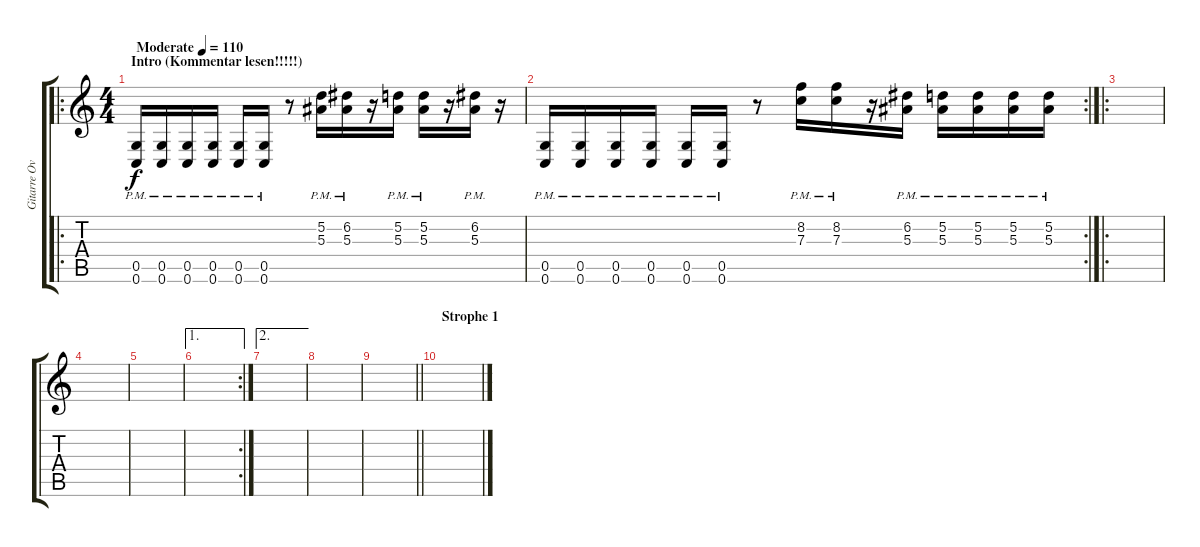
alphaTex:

\track ("Gitarre Overdrive" "Gitarre Ov") {instrument distortionguitar}
\staff {score tabs}
\tuning (D4 A3 F3 C3 G2 C2) {hide}
\ro
\ts (4 4)
\section ("" "Intro (Kommentar lesen!!!!!)")
\tempo (110 "Moderate")
\clef g2
\ks c
(0.5{pm} 0.6{pm}).16{dy f instrument distortionguitar} (0.5{pm} 0.6{pm}).16 (0.5{pm} 0.6{pm}).16 (0.5{pm} 0.6{pm}).16 (0.5{pm} 0.6{pm}).16 (0.5{pm} 0.6{pm}).16 r.8 (5.2{pm} 5.3{pm}).16 (6.2{pm} 5.3{pm}).16 r.16 (5.2{pm} 5.3{pm}).16 (5.2{pm} 5.3{pm}).16 r.16 (6.2{pm} 5.3{pm}).16 r.16 |
\rc 2
(0.5{pm} 0.6{pm}).16 (0.5{pm} 0.6{pm}).16 (0.5{pm} 0.6{pm}).16 (0.5{pm} 0.6{pm}).16 (0.5{pm} 0.6{pm}).16 (0.5{pm} 0.6{pm}).16 r.8 (8.2{pm} 7.3{pm}).16 (8.2{pm} 7.3{pm}).16 r.16 (6.2{pm} 5.3{pm}).16 (5.2{pm} 5.3{pm}).16 (5.2{pm} 5.3{pm}).16 (5.2{pm} 5.3{pm}).16 (5.2{pm} 5.3{pm}).16 |
\ro
|
|
|
\ae 1
\rc 2
|
\ae 2
|
|
\barLineRight lightlight
|
\section ("" "Strophe 1")
